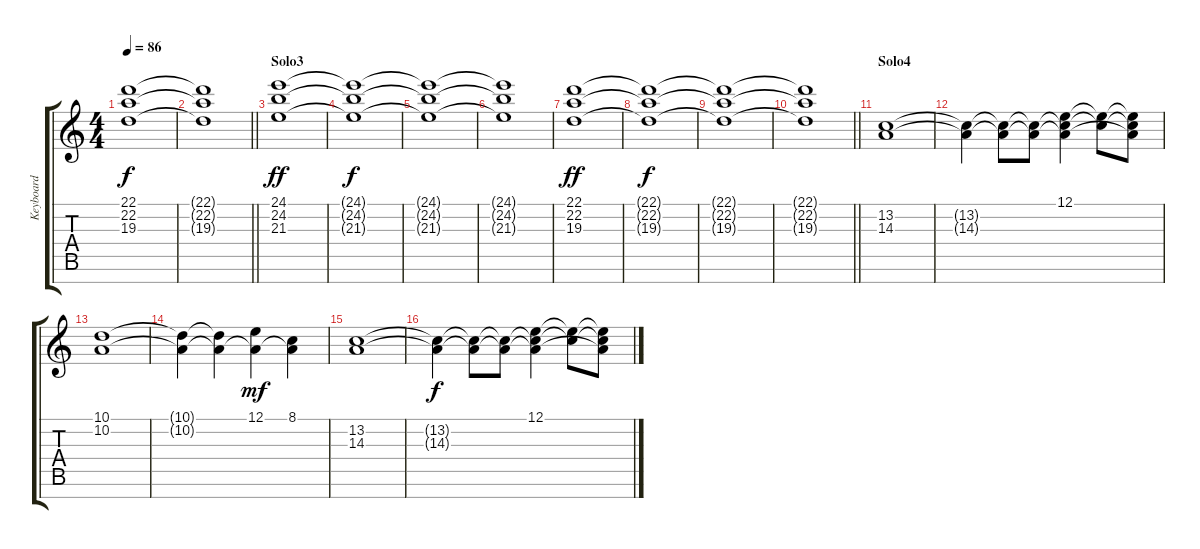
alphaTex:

\track ("Keyboard" "Keyboard") {instrument rockorgan}
\staff {score tabs}
\tuning (E4 B3 G3 D3 A2 E2 B1) {hide}
\ts (4 4)
\tempo 86
\clef g2
\ks c
(22.1{t} 22.2{t} 19.3{t}).1{dy f} |
\barLineRight lightlight
(22.1{t} 22.2{t} 19.3{t}).1 |
\section ("" "Solo3")
(24.1 24.2 21.3).1{dy ff volume 8} |
(24.1{t} 24.2{t} 21.3{t}).1{dy f} |
(24.1{t} 24.2{t} 21.3{t}).1 |
(24.1{t} 24.2{t} 21.3{t}).1 |
(22.1 22.2 19.3).1{dy ff} |
(22.1{t} 22.2{t} 19.3{t}).1{dy f} |
(22.1{t} 22.2{t} 19.3{t}).1 |
\barLineRight lightlight
(22.1{t} 22.2{t} 19.3{t}).1 |
\section ("" "Solo4")
(13.2 14.3).1{volume 6 instrument pad4choir} |
(13.2{t} 14.3{t}).4 (13.2{t} 14.3{t}).8 (13.2{t} 14.3{t}).8 (12.1 13.2{t} 14.3{t}).4 (12.1{t} 13.2{t}).8 (12.1{t} 13.2{t} 14.3{t}).8 |
(10.1 10.2).1 |
(10.1{t} 10.2{t}).4 (10.1{t} 10.2{t}).4 (12.1 10.2{t}).4{dy mf} (8.1 10.2{t}).4 |
(13.2 14.3).1 |
(13.2{t} 14.3{t}).4{dy f} (13.2{t} 14.3{t}).8 (13.2{t} 14.3{t}).8 (12.1 13.2{t} 14.3{t}).4 (12.1{t} 13.2{t}).8 (12.1{t} 13.2{t} 14.3{t}).8
